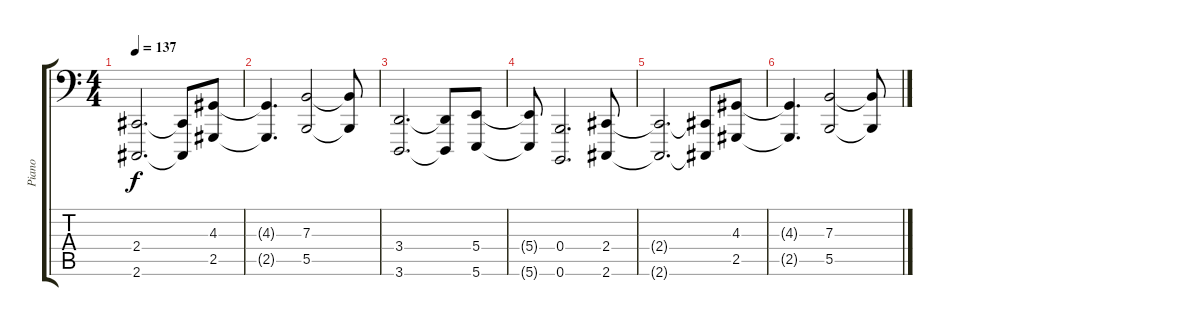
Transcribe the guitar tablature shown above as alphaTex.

\track ("Piano" "Piano") {instrument brightacousticpiano}
\staff {score tabs}
\tuning (Db3 Ab2 E2 B1 Gb1 B0) {hide}
\ts (4 4)
\tempo 137
\clef f4
\ks c
(2.4{t} 2.6{t}).2{d dy f} (2.4{t} 2.6{t}).8 (4.3 2.5).8 |
(4.3{t} 2.5{t}).4{d} (7.3 5.5).2 (7.3{t} 5.5{t}).8 |
(3.4 3.6).2{d} (3.4{t} 3.6{t}).8 (5.4 5.6).8 |
(5.4{t} 5.6{t}).8 (0.4 0.6).2{d} (2.4 2.6).8 |
(2.4{t} 2.6{t}).2{d} (2.4{t} 2.6{t}).8 (4.3 2.5).8 |
(4.3{t} 2.5{t}).4{d} (7.3 5.5).2 (7.3{t} 5.5{t}).8
